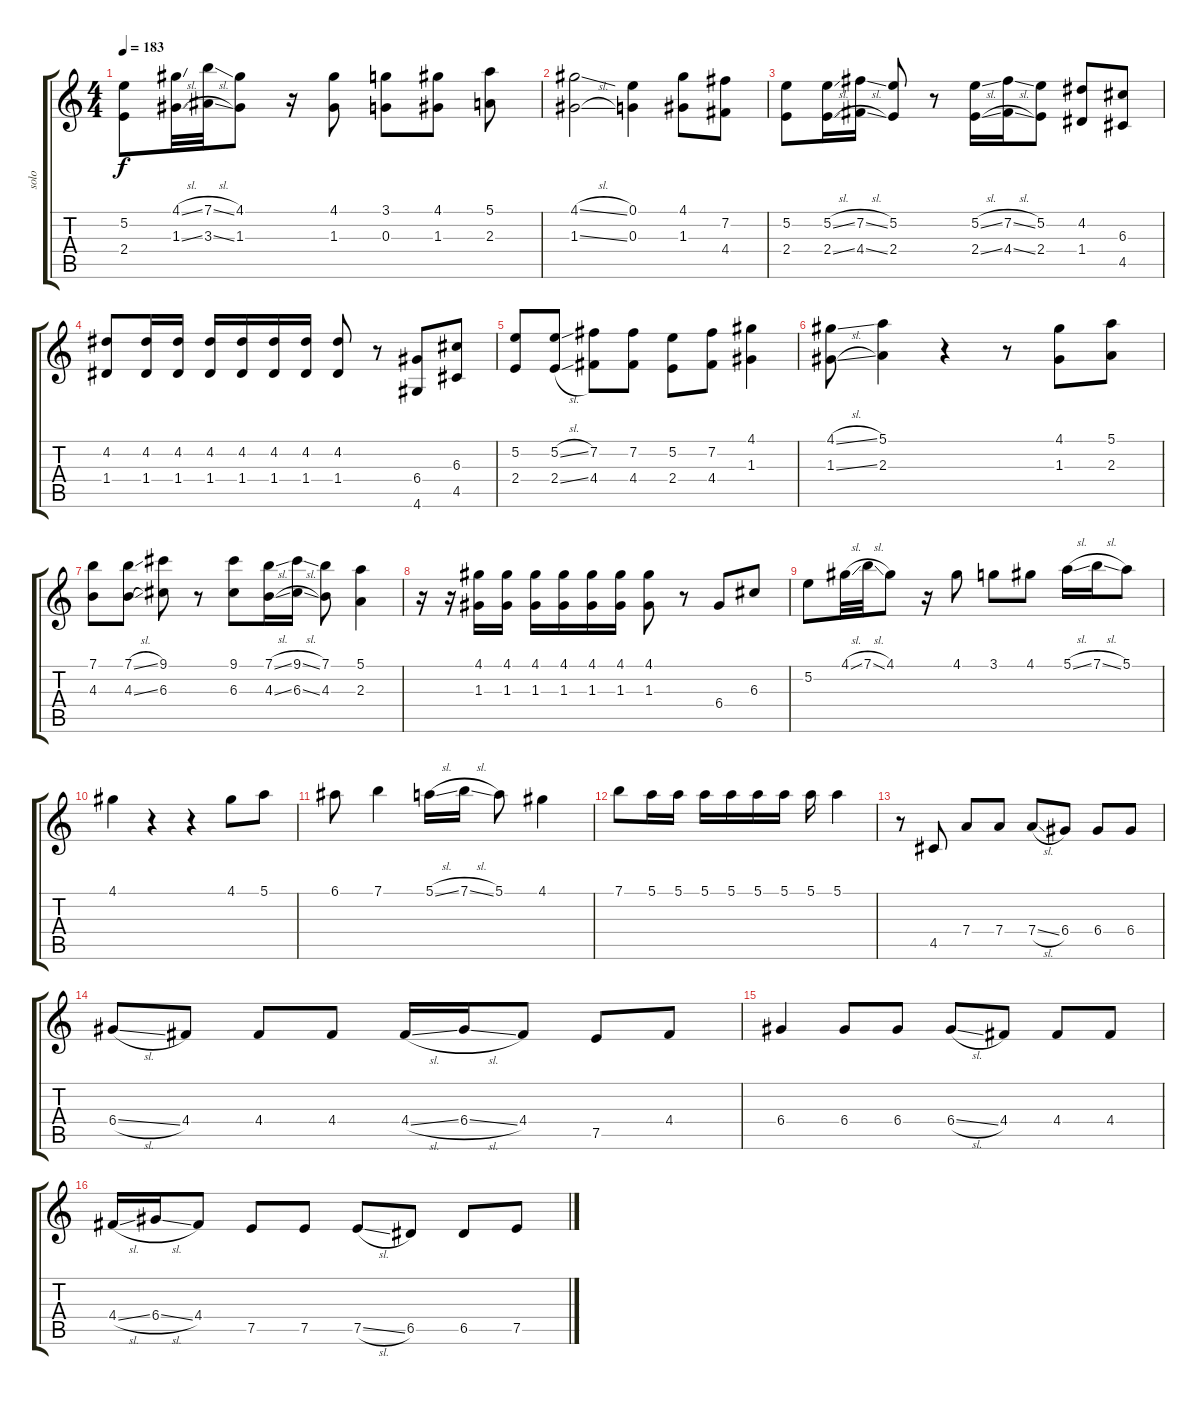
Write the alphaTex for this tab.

\track ("solo" "solo") {instrument acousticguitarsteel}
\staff {score tabs}
\tuning (E4 B3 G3 D3 A2 E2) {hide}
\ts (4 4)
\tempo 183
\clef g2
\ks c
(5.2 2.4).8{dy f} (4.1{sl} 1.3{sl}).32 (7.1{sl} 3.3{sl}).32 (4.1 1.3).8 r.16 (4.1 1.3).8 (3.1 0.3).8 (4.1 1.3).8 (5.1 2.3).8 |
(4.1{sl} 1.3{sl}).2 (0.1 0.3).4 (4.1 1.3).8 (7.2 4.4).8 |
(5.2 2.4).8 (5.2{sl} 2.4{sl}).16 (7.2{sl} 4.4{sl}).16 (5.2 2.4).8 r.8 (5.2{sl} 2.4{sl}).16 (7.2{sl} 4.4{sl}).16 (5.2 2.4).8 (4.2 1.4).8 (6.3 4.5).8 |
(4.2 1.4).8 (4.2 1.4).16 (4.2 1.4).16 (4.2 1.4).16 (4.2 1.4).16 (4.2 1.4).16 (4.2 1.4).16 (4.2 1.4).8 r.8 (6.4 4.6).8 (6.3 4.5).8 |
(5.2 2.4).8 (5.2{sl} 2.4{sl}).8 (7.2 4.4).8 (7.2 4.4).8 (5.2 2.4).8 (7.2 4.4).8 (4.1 1.3).4 |
(4.1{sl} 1.3{sl}).8 (5.1 2.3).4 r.4 r.8 (4.1 1.3).8 (5.1 2.3).8 |
(7.1 4.3).8 (7.1{sl} 4.3{sl}).8 (9.1 6.3).8 r.8 (9.1 6.3).8 (7.1{sl} 4.3{sl}).16 (9.1{sl} 6.3{sl}).16 (7.1 4.3).8 (5.1 2.3).4 |
r.16 r.16 (4.1 1.3).16 (4.1 1.3).16 (4.1 1.3).16 (4.1 1.3).16 (4.1 1.3).16 (4.1 1.3).16 (4.1 1.3).8 r.8 6.4.8 6.3.8 |
5.2.8 4.1{sl}.32 7.1{sl}.32 4.1.8 r.16 4.1.8 3.1.8 4.1.8 5.1{sl}.16 7.1{sl}.16 5.1.8 |
4.1.4 r.4 r.4 4.1.8 5.1.8 |
6.1.8 7.1.4 5.1{sl}.16 7.1{sl}.16 5.1.8 4.1.4 |
7.1.8 5.1.16 5.1.16 5.1.16 5.1.16 5.1.16 5.1.16 5.1.16 5.1.4 |
r.8 4.5.8 7.4.8 7.4.8 7.4{sl}.8 6.4.8 6.4.8 6.4.8 |
6.4{sl}.8 4.4.8 4.4.8 4.4.8 4.4{sl}.16 6.4{sl}.16 4.4.8 7.5.8 4.4.8 |
6.4.4 6.4.8 6.4.8 6.4{sl}.8 4.4.8 4.4.8 4.4.8 |
4.4{sl}.16 6.4{sl}.16 4.4.8 7.5.8 7.5.8 7.5{sl}.8 6.5.8 6.5.8 7.5.8
